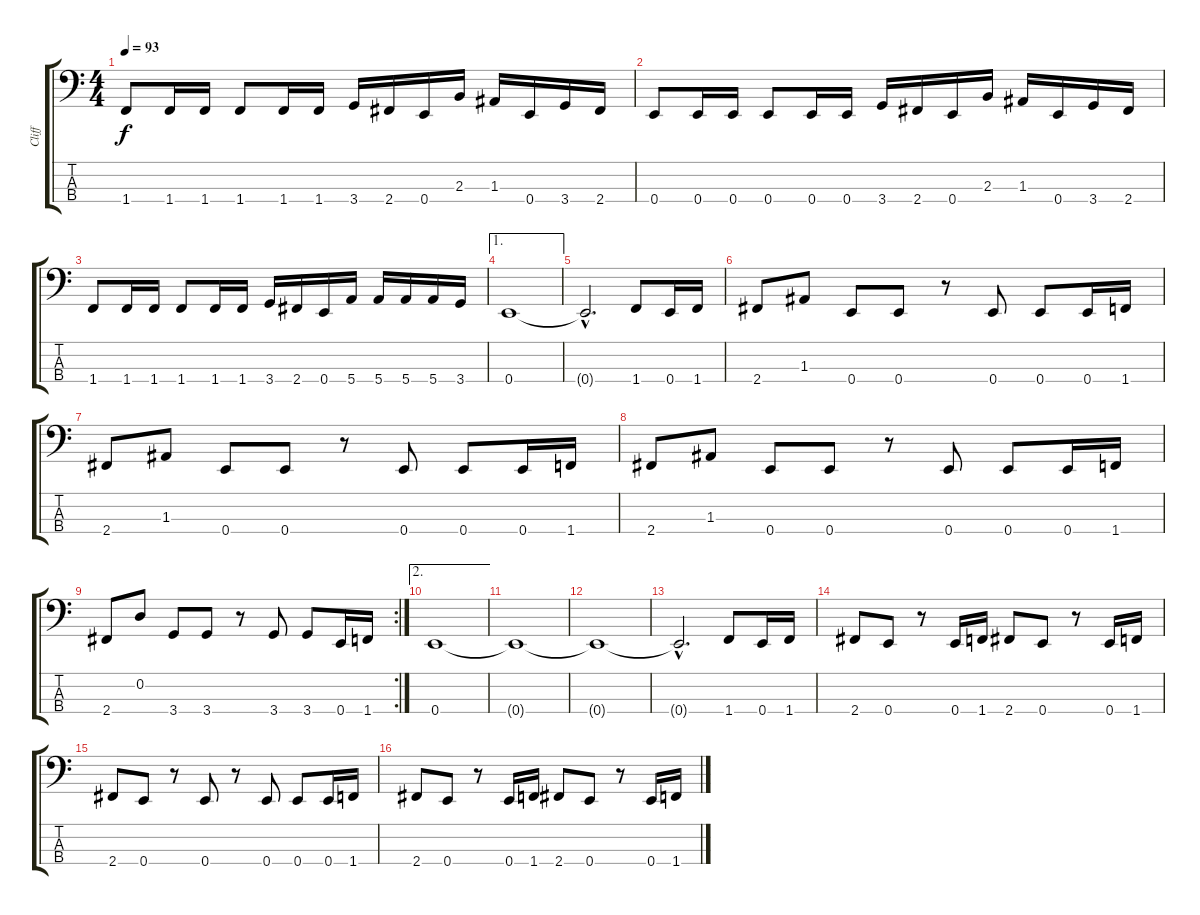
\track ("Cliff" "Cliff") {instrument electricbassfinger}
\staff {score tabs}
\tuning (G2 D2 A1 E1) {hide}
\ts (4 4)
\tempo 93
\clef f4
\ks c
1.4.8{dy f} 1.4.16 1.4.16 1.4.8 1.4.16 1.4.16 3.4.16 2.4.16 0.4.16 2.3.16 1.3.16 0.4.16 3.4.16 2.4.16 |
0.4.8 0.4.16 0.4.16 0.4.8 0.4.16 0.4.16 3.4.16 2.4.16 0.4.16 2.3.16 1.3.16 0.4.16 3.4.16 2.4.16 |
1.4.8 1.4.16 1.4.16 1.4.8 1.4.16 1.4.16 3.4.16 2.4.16 0.4.16 5.4.16 5.4.16 5.4.16 5.4.16 3.4.16 |
\ae 1
0.4.1 |
0.4{hac t}.2{d} 1.4.8 0.4.16 1.4.16 |
2.4.8 1.3.8 0.4.8 0.4.8 r.8 0.4.8 0.4.8 0.4.16 1.4.16 |
2.4.8 1.3.8 0.4.8 0.4.8 r.8 0.4.8 0.4.8 0.4.16 1.4.16 |
2.4.8 1.3.8 0.4.8 0.4.8 r.8 0.4.8 0.4.8 0.4.16 1.4.16 |
\rc 2
2.4.8 0.2.8 3.4.8 3.4.8 r.8 3.4.8 3.4.8 0.4.16 1.4.16 |
\ae 2
0.4.1 |
0.4{t}.1 |
0.4{t}.1 |
0.4{hac t}.2{d} 1.4.8 0.4.16 1.4.16 |
2.4.8 0.4.8 r.8 0.4.16 1.4.16 2.4.8 0.4.8 r.8 0.4.16 1.4.16 |
2.4.8 0.4.8 r.8 0.4.8 r.8 0.4.8 0.4.8 0.4.16 1.4.16 |
2.4.8 0.4.8 r.8 0.4.16 1.4.16 2.4.8 0.4.8 r.8 0.4.16 1.4.16
